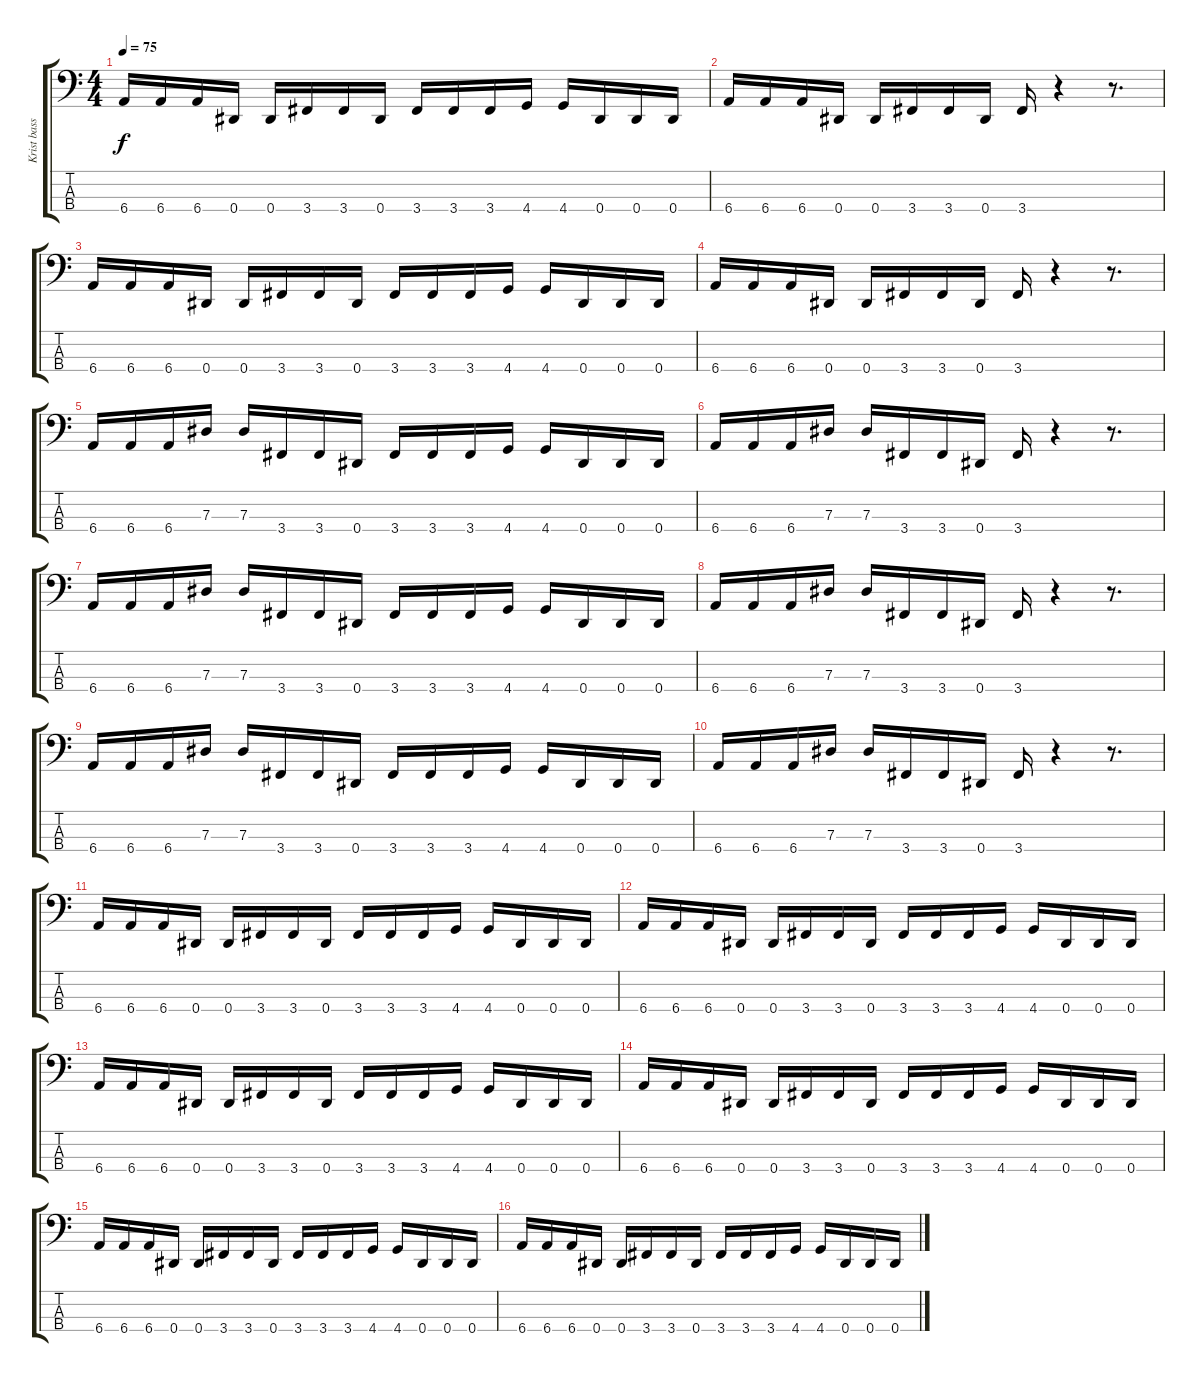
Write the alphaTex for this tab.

\track ("Krist bass" "Krist bass") {instrument electricguitarjazz}
\staff {score tabs}
\tuning (Gb2 Db2 Ab1 Eb1) {hide}
\ts (4 4)
\tempo 75
\clef f4
\ks c
6.4.16{dy f instrument electricguitarjazz} 6.4.16 6.4.16 0.4.16 0.4.16 3.4.16 3.4.16 0.4.16 3.4.16 3.4.16 3.4.16 4.4.16 4.4.16 0.4.16 0.4.16 0.4.16 |
6.4.16 6.4.16 6.4.16 0.4.16 0.4.16 3.4.16 3.4.16 0.4.16 3.4.16 r.4 r.8{d} |
6.4.16 6.4.16 6.4.16 0.4.16 0.4.16 3.4.16 3.4.16 0.4.16 3.4.16 3.4.16 3.4.16 4.4.16 4.4.16 0.4.16 0.4.16 0.4.16 |
6.4.16 6.4.16 6.4.16 0.4.16 0.4.16 3.4.16 3.4.16 0.4.16 3.4.16 r.4 r.8{d} |
6.4.16 6.4.16 6.4.16 7.3.16 7.3.16 3.4.16 3.4.16 0.4.16 3.4.16 3.4.16 3.4.16 4.4.16 4.4.16 0.4.16 0.4.16 0.4.16 |
6.4.16 6.4.16 6.4.16 7.3.16 7.3.16 3.4.16 3.4.16 0.4.16 3.4.16 r.4 r.8{d} |
6.4.16 6.4.16 6.4.16 7.3.16 7.3.16 3.4.16 3.4.16 0.4.16 3.4.16 3.4.16 3.4.16 4.4.16 4.4.16 0.4.16 0.4.16 0.4.16 |
6.4.16 6.4.16 6.4.16 7.3.16 7.3.16 3.4.16 3.4.16 0.4.16 3.4.16 r.4 r.8{d} |
6.4.16 6.4.16 6.4.16 7.3.16 7.3.16 3.4.16 3.4.16 0.4.16 3.4.16 3.4.16 3.4.16 4.4.16 4.4.16 0.4.16 0.4.16 0.4.16 |
6.4.16 6.4.16 6.4.16 7.3.16 7.3.16 3.4.16 3.4.16 0.4.16 3.4.16 r.4 r.8{d} |
6.4.16 6.4.16 6.4.16 0.4.16 0.4.16 3.4.16 3.4.16 0.4.16 3.4.16 3.4.16 3.4.16 4.4.16 4.4.16 0.4.16 0.4.16 0.4.16 |
6.4.16 6.4.16 6.4.16 0.4.16 0.4.16 3.4.16 3.4.16 0.4.16 3.4.16 3.4.16 3.4.16 4.4.16 4.4.16 0.4.16 0.4.16 0.4.16 |
6.4.16 6.4.16 6.4.16 0.4.16 0.4.16 3.4.16 3.4.16 0.4.16 3.4.16 3.4.16 3.4.16 4.4.16 4.4.16 0.4.16 0.4.16 0.4.16 |
6.4.16 6.4.16 6.4.16 0.4.16 0.4.16 3.4.16 3.4.16 0.4.16 3.4.16 3.4.16 3.4.16 4.4.16 4.4.16 0.4.16 0.4.16 0.4.16 |
6.4.16 6.4.16 6.4.16 0.4.16 0.4.16 3.4.16 3.4.16 0.4.16 3.4.16 3.4.16 3.4.16 4.4.16 4.4.16 0.4.16 0.4.16 0.4.16 |
6.4.16 6.4.16 6.4.16 0.4.16 0.4.16 3.4.16 3.4.16 0.4.16 3.4.16 3.4.16 3.4.16 4.4.16 4.4.16 0.4.16 0.4.16 0.4.16
